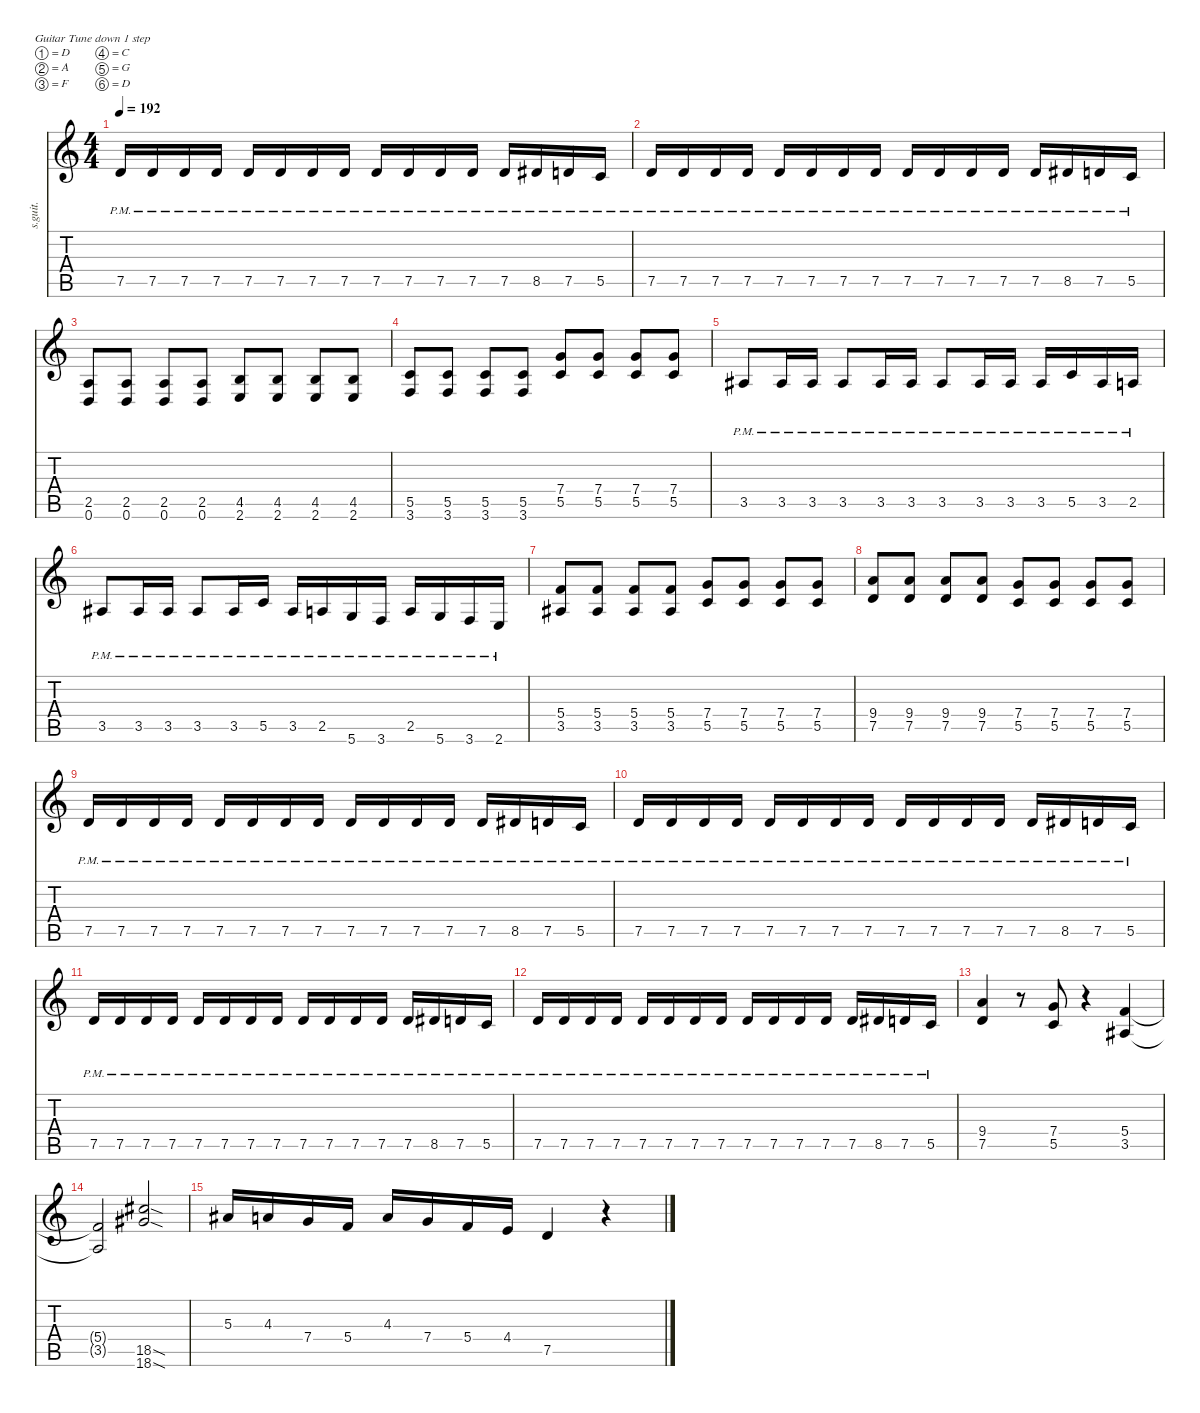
\defaultSystemsLayout 4
\hideDynamics
\bracketExtendMode nobrackets
\track ("Alexi Laiho" "s.guit.") {instrument distortionguitar}
\staff {score tabs}
\tuning (D4 A3 F3 C3 G2 D2)
\ts (4 4)
\tempo 192
\clef g2
\ks c
7.5{pm}.16{lyrics (0 "") lyrics (1 "") lyrics (2 "") lyrics (3 "") lyrics (4 "") dy f} 7.5{pm}.16{lyrics (0 "") lyrics (1 "") lyrics (2 "") lyrics (3 "") lyrics (4 "")} 7.5{pm}.16{lyrics (0 "") lyrics (1 "") lyrics (2 "") lyrics (3 "") lyrics (4 "")} 7.5{pm}.16{lyrics (0 "") lyrics (1 "") lyrics (2 "") lyrics (3 "") lyrics (4 "")} 7.5{pm}.16{lyrics (0 "") lyrics (1 "") lyrics (2 "") lyrics (3 "") lyrics (4 "")} 7.5{pm}.16{lyrics (0 "") lyrics (1 "") lyrics (2 "") lyrics (3 "") lyrics (4 "")} 7.5{pm}.16{lyrics (0 "") lyrics (1 "") lyrics (2 "") lyrics (3 "") lyrics (4 "")} 7.5{pm}.16{lyrics (0 "") lyrics (1 "") lyrics (2 "") lyrics (3 "") lyrics (4 "")} 7.5{pm}.16{lyrics (0 "") lyrics (1 "") lyrics (2 "") lyrics (3 "") lyrics (4 "")} 7.5{pm}.16{lyrics (0 "") lyrics (1 "") lyrics (2 "") lyrics (3 "") lyrics (4 "")} 7.5{pm}.16{lyrics (0 "") lyrics (1 "") lyrics (2 "") lyrics (3 "") lyrics (4 "")} 7.5{pm}.16{lyrics (0 "") lyrics (1 "") lyrics (2 "") lyrics (3 "") lyrics (4 "")} 7.5{pm}.16{lyrics (0 "") lyrics (1 "") lyrics (2 "") lyrics (3 "") lyrics (4 "")} 8.5{pm acc #}.16{lyrics (0 "") lyrics (1 "") lyrics (2 "") lyrics (3 "") lyrics (4 "")} 7.5{pm}.16{lyrics (0 "") lyrics (1 "") lyrics (2 "") lyrics (3 "") lyrics (4 "")} 5.5{pm}.16{lyrics (0 "") lyrics (1 "") lyrics (2 "") lyrics (3 "") lyrics (4 "")} |
7.5{pm}.16{lyrics (0 "") lyrics (1 "") lyrics (2 "") lyrics (3 "") lyrics (4 "")} 7.5{pm}.16{lyrics (0 "") lyrics (1 "") lyrics (2 "") lyrics (3 "") lyrics (4 "")} 7.5{pm}.16{lyrics (0 "") lyrics (1 "") lyrics (2 "") lyrics (3 "") lyrics (4 "")} 7.5{pm}.16{lyrics (0 "") lyrics (1 "") lyrics (2 "") lyrics (3 "") lyrics (4 "")} 7.5{pm}.16{lyrics (0 "") lyrics (1 "") lyrics (2 "") lyrics (3 "") lyrics (4 "")} 7.5{pm}.16{lyrics (0 "") lyrics (1 "") lyrics (2 "") lyrics (3 "") lyrics (4 "")} 7.5{pm}.16{lyrics (0 "") lyrics (1 "") lyrics (2 "") lyrics (3 "") lyrics (4 "")} 7.5{pm}.16{lyrics (0 "") lyrics (1 "") lyrics (2 "") lyrics (3 "") lyrics (4 "")} 7.5{pm}.16{lyrics (0 "") lyrics (1 "") lyrics (2 "") lyrics (3 "") lyrics (4 "")} 7.5{pm}.16{lyrics (0 "") lyrics (1 "") lyrics (2 "") lyrics (3 "") lyrics (4 "")} 7.5{pm}.16{lyrics (0 "") lyrics (1 "") lyrics (2 "") lyrics (3 "") lyrics (4 "")} 7.5{pm}.16{lyrics (0 "") lyrics (1 "") lyrics (2 "") lyrics (3 "") lyrics (4 "")} 7.5{pm}.16{lyrics (0 "") lyrics (1 "") lyrics (2 "") lyrics (3 "") lyrics (4 "")} 8.5{pm acc #}.16{lyrics (0 "") lyrics (1 "") lyrics (2 "") lyrics (3 "") lyrics (4 "")} 7.5{pm}.16{lyrics (0 "") lyrics (1 "") lyrics (2 "") lyrics (3 "") lyrics (4 "")} 5.5{pm}.16{lyrics (0 "") lyrics (1 "") lyrics (2 "") lyrics (3 "") lyrics (4 "")} |
(2.5 0.6).8{lyrics (0 "") lyrics (1 "") lyrics (2 "") lyrics (3 "") lyrics (4 "")} (2.5 0.6).8{lyrics (0 "") lyrics (1 "") lyrics (2 "") lyrics (3 "") lyrics (4 "")} (2.5 0.6).8{lyrics (0 "") lyrics (1 "") lyrics (2 "") lyrics (3 "") lyrics (4 "")} (2.5 0.6).8{lyrics (0 "") lyrics (1 "") lyrics (2 "") lyrics (3 "") lyrics (4 "")} (4.5 2.6).8{lyrics (0 "") lyrics (1 "") lyrics (2 "") lyrics (3 "") lyrics (4 "")} (4.5 2.6).8{lyrics (0 "") lyrics (1 "") lyrics (2 "") lyrics (3 "") lyrics (4 "")} (4.5 2.6).8{lyrics (0 "") lyrics (1 "") lyrics (2 "") lyrics (3 "") lyrics (4 "")} (4.5 2.6).8{lyrics (0 "") lyrics (1 "") lyrics (2 "") lyrics (3 "") lyrics (4 "")} |
(5.5 3.6).8{lyrics (0 "") lyrics (1 "") lyrics (2 "") lyrics (3 "") lyrics (4 "")} (5.5 3.6).8{lyrics (0 "") lyrics (1 "") lyrics (2 "") lyrics (3 "") lyrics (4 "")} (5.5 3.6).8{lyrics (0 "") lyrics (1 "") lyrics (2 "") lyrics (3 "") lyrics (4 "")} (5.5 3.6).8{lyrics (0 "") lyrics (1 "") lyrics (2 "") lyrics (3 "") lyrics (4 "")} (7.4 5.5).8{lyrics (0 "") lyrics (1 "") lyrics (2 "") lyrics (3 "") lyrics (4 "")} (7.4 5.5).8{lyrics (0 "") lyrics (1 "") lyrics (2 "") lyrics (3 "") lyrics (4 "")} (7.4 5.5).8{lyrics (0 "") lyrics (1 "") lyrics (2 "") lyrics (3 "") lyrics (4 "")} (7.4 5.5).8{lyrics (0 "") lyrics (1 "") lyrics (2 "") lyrics (3 "") lyrics (4 "")} |
3.5{pm acc #}.8{lyrics (0 "") lyrics (1 "") lyrics (2 "") lyrics (3 "") lyrics (4 "")} 3.5{pm acc #}.16{lyrics (0 "") lyrics (1 "") lyrics (2 "") lyrics (3 "") lyrics (4 "")} 3.5{pm acc #}.16{lyrics (0 "") lyrics (1 "") lyrics (2 "") lyrics (3 "") lyrics (4 "")} 3.5{pm acc #}.8{lyrics (0 "") lyrics (1 "") lyrics (2 "") lyrics (3 "") lyrics (4 "")} 3.5{pm acc #}.16{lyrics (0 "") lyrics (1 "") lyrics (2 "") lyrics (3 "") lyrics (4 "")} 3.5{pm acc #}.16{lyrics (0 "") lyrics (1 "") lyrics (2 "") lyrics (3 "") lyrics (4 "")} 3.5{pm acc #}.8{lyrics (0 "") lyrics (1 "") lyrics (2 "") lyrics (3 "") lyrics (4 "")} 3.5{pm acc #}.16{lyrics (0 "") lyrics (1 "") lyrics (2 "") lyrics (3 "") lyrics (4 "")} 3.5{pm acc #}.16{lyrics (0 "") lyrics (1 "") lyrics (2 "") lyrics (3 "") lyrics (4 "")} 3.5{pm acc #}.16{lyrics (0 "") lyrics (1 "") lyrics (2 "") lyrics (3 "") lyrics (4 "")} 5.5{pm}.16{lyrics (0 "") lyrics (1 "") lyrics (2 "") lyrics (3 "") lyrics (4 "")} 3.5{pm acc #}.16{lyrics (0 "") lyrics (1 "") lyrics (2 "") lyrics (3 "") lyrics (4 "")} 2.5{pm}.16{lyrics (0 "") lyrics (1 "") lyrics (2 "") lyrics (3 "") lyrics (4 "")} |
3.5{pm acc #}.8{lyrics (0 "") lyrics (1 "") lyrics (2 "") lyrics (3 "") lyrics (4 "")} 3.5{pm acc #}.16{lyrics (0 "") lyrics (1 "") lyrics (2 "") lyrics (3 "") lyrics (4 "")} 3.5{pm acc #}.16{lyrics (0 "") lyrics (1 "") lyrics (2 "") lyrics (3 "") lyrics (4 "")} 3.5{pm acc #}.8{lyrics (0 "") lyrics (1 "") lyrics (2 "") lyrics (3 "") lyrics (4 "")} 3.5{pm acc #}.16{lyrics (0 "") lyrics (1 "") lyrics (2 "") lyrics (3 "") lyrics (4 "")} 5.5{pm}.16{lyrics (0 "") lyrics (1 "") lyrics (2 "") lyrics (3 "") lyrics (4 "")} 3.5{pm acc #}.16{lyrics (0 "") lyrics (1 "") lyrics (2 "") lyrics (3 "") lyrics (4 "")} 2.5{pm}.16{lyrics (0 "") lyrics (1 "") lyrics (2 "") lyrics (3 "") lyrics (4 "")} 5.6{pm}.16{lyrics (0 "") lyrics (1 "") lyrics (2 "") lyrics (3 "") lyrics (4 "")} 3.6{pm}.16{lyrics (0 "") lyrics (1 "") lyrics (2 "") lyrics (3 "") lyrics (4 "")} 2.5{pm}.16{lyrics (0 "") lyrics (1 "") lyrics (2 "") lyrics (3 "") lyrics (4 "")} 5.6{pm}.16{lyrics (0 "") lyrics (1 "") lyrics (2 "") lyrics (3 "") lyrics (4 "")} 3.6{pm}.16{lyrics (0 "") lyrics (1 "") lyrics (2 "") lyrics (3 "") lyrics (4 "")} 2.6{pm}.16{lyrics (0 "") lyrics (1 "") lyrics (2 "") lyrics (3 "") lyrics (4 "")} |
(5.4 3.5{acc #}).8{lyrics (0 "") lyrics (1 "") lyrics (2 "") lyrics (3 "") lyrics (4 "")} (5.4 3.5{acc #}).8{lyrics (0 "") lyrics (1 "") lyrics (2 "") lyrics (3 "") lyrics (4 "")} (5.4 3.5{acc #}).8{lyrics (0 "") lyrics (1 "") lyrics (2 "") lyrics (3 "") lyrics (4 "")} (5.4 3.5{acc #}).8{lyrics (0 "") lyrics (1 "") lyrics (2 "") lyrics (3 "") lyrics (4 "")} (7.4 5.5).8{lyrics (0 "") lyrics (1 "") lyrics (2 "") lyrics (3 "") lyrics (4 "")} (7.4 5.5).8{lyrics (0 "") lyrics (1 "") lyrics (2 "") lyrics (3 "") lyrics (4 "")} (7.4 5.5).8{lyrics (0 "") lyrics (1 "") lyrics (2 "") lyrics (3 "") lyrics (4 "")} (7.4 5.5).8{lyrics (0 "") lyrics (1 "") lyrics (2 "") lyrics (3 "") lyrics (4 "")} |
(9.4 7.5).8{lyrics (0 "") lyrics (1 "") lyrics (2 "") lyrics (3 "") lyrics (4 "")} (9.4 7.5).8{lyrics (0 "") lyrics (1 "") lyrics (2 "") lyrics (3 "") lyrics (4 "")} (9.4 7.5).8{lyrics (0 "") lyrics (1 "") lyrics (2 "") lyrics (3 "") lyrics (4 "")} (9.4 7.5).8{lyrics (0 "") lyrics (1 "") lyrics (2 "") lyrics (3 "") lyrics (4 "")} (7.4 5.5).8{lyrics (0 "") lyrics (1 "") lyrics (2 "") lyrics (3 "") lyrics (4 "")} (7.4 5.5).8{lyrics (0 "") lyrics (1 "") lyrics (2 "") lyrics (3 "") lyrics (4 "")} (7.4 5.5).8{lyrics (0 "") lyrics (1 "") lyrics (2 "") lyrics (3 "") lyrics (4 "")} (7.4 5.5).8{lyrics (0 "") lyrics (1 "") lyrics (2 "") lyrics (3 "") lyrics (4 "")} |
7.5{pm}.16{lyrics (0 "") lyrics (1 "") lyrics (2 "") lyrics (3 "") lyrics (4 "")} 7.5{pm}.16{lyrics (0 "") lyrics (1 "") lyrics (2 "") lyrics (3 "") lyrics (4 "")} 7.5{pm}.16{lyrics (0 "") lyrics (1 "") lyrics (2 "") lyrics (3 "") lyrics (4 "")} 7.5{pm}.16{lyrics (0 "") lyrics (1 "") lyrics (2 "") lyrics (3 "") lyrics (4 "")} 7.5{pm}.16{lyrics (0 "") lyrics (1 "") lyrics (2 "") lyrics (3 "") lyrics (4 "")} 7.5{pm}.16{lyrics (0 "") lyrics (1 "") lyrics (2 "") lyrics (3 "") lyrics (4 "")} 7.5{pm}.16{lyrics (0 "") lyrics (1 "") lyrics (2 "") lyrics (3 "") lyrics (4 "")} 7.5{pm}.16{lyrics (0 "") lyrics (1 "") lyrics (2 "") lyrics (3 "") lyrics (4 "")} 7.5{pm}.16{lyrics (0 "") lyrics (1 "") lyrics (2 "") lyrics (3 "") lyrics (4 "")} 7.5{pm}.16{lyrics (0 "") lyrics (1 "") lyrics (2 "") lyrics (3 "") lyrics (4 "")} 7.5{pm}.16{lyrics (0 "") lyrics (1 "") lyrics (2 "") lyrics (3 "") lyrics (4 "")} 7.5{pm}.16{lyrics (0 "") lyrics (1 "") lyrics (2 "") lyrics (3 "") lyrics (4 "")} 7.5{pm}.16{lyrics (0 "") lyrics (1 "") lyrics (2 "") lyrics (3 "") lyrics (4 "")} 8.5{pm acc #}.16{lyrics (0 "") lyrics (1 "") lyrics (2 "") lyrics (3 "") lyrics (4 "")} 7.5{pm}.16{lyrics (0 "") lyrics (1 "") lyrics (2 "") lyrics (3 "") lyrics (4 "")} 5.5{pm}.16{lyrics (0 "") lyrics (1 "") lyrics (2 "") lyrics (3 "") lyrics (4 "")} |
7.5{pm}.16{lyrics (0 "") lyrics (1 "") lyrics (2 "") lyrics (3 "") lyrics (4 "")} 7.5{pm}.16{lyrics (0 "") lyrics (1 "") lyrics (2 "") lyrics (3 "") lyrics (4 "")} 7.5{pm}.16{lyrics (0 "") lyrics (1 "") lyrics (2 "") lyrics (3 "") lyrics (4 "")} 7.5{pm}.16{lyrics (0 "") lyrics (1 "") lyrics (2 "") lyrics (3 "") lyrics (4 "")} 7.5{pm}.16{lyrics (0 "") lyrics (1 "") lyrics (2 "") lyrics (3 "") lyrics (4 "")} 7.5{pm}.16{lyrics (0 "") lyrics (1 "") lyrics (2 "") lyrics (3 "") lyrics (4 "")} 7.5{pm}.16{lyrics (0 "") lyrics (1 "") lyrics (2 "") lyrics (3 "") lyrics (4 "")} 7.5{pm}.16{lyrics (0 "") lyrics (1 "") lyrics (2 "") lyrics (3 "") lyrics (4 "")} 7.5{pm}.16{lyrics (0 "") lyrics (1 "") lyrics (2 "") lyrics (3 "") lyrics (4 "")} 7.5{pm}.16{lyrics (0 "") lyrics (1 "") lyrics (2 "") lyrics (3 "") lyrics (4 "")} 7.5{pm}.16{lyrics (0 "") lyrics (1 "") lyrics (2 "") lyrics (3 "") lyrics (4 "")} 7.5{pm}.16{lyrics (0 "") lyrics (1 "") lyrics (2 "") lyrics (3 "") lyrics (4 "")} 7.5{pm}.16{lyrics (0 "") lyrics (1 "") lyrics (2 "") lyrics (3 "") lyrics (4 "")} 8.5{pm acc #}.16{lyrics (0 "") lyrics (1 "") lyrics (2 "") lyrics (3 "") lyrics (4 "")} 7.5{pm}.16{lyrics (0 "") lyrics (1 "") lyrics (2 "") lyrics (3 "") lyrics (4 "")} 5.5{pm}.16{lyrics (0 "") lyrics (1 "") lyrics (2 "") lyrics (3 "") lyrics (4 "")} |
7.5{pm}.16{lyrics (0 "") lyrics (1 "") lyrics (2 "") lyrics (3 "") lyrics (4 "")} 7.5{pm}.16{lyrics (0 "") lyrics (1 "") lyrics (2 "") lyrics (3 "") lyrics (4 "")} 7.5{pm}.16{lyrics (0 "") lyrics (1 "") lyrics (2 "") lyrics (3 "") lyrics (4 "")} 7.5{pm}.16{lyrics (0 "") lyrics (1 "") lyrics (2 "") lyrics (3 "") lyrics (4 "")} 7.5{pm}.16{lyrics (0 "") lyrics (1 "") lyrics (2 "") lyrics (3 "") lyrics (4 "")} 7.5{pm}.16{lyrics (0 "") lyrics (1 "") lyrics (2 "") lyrics (3 "") lyrics (4 "")} 7.5{pm}.16{lyrics (0 "") lyrics (1 "") lyrics (2 "") lyrics (3 "") lyrics (4 "")} 7.5{pm}.16{lyrics (0 "") lyrics (1 "") lyrics (2 "") lyrics (3 "") lyrics (4 "")} 7.5{pm}.16{lyrics (0 "") lyrics (1 "") lyrics (2 "") lyrics (3 "") lyrics (4 "")} 7.5{pm}.16{lyrics (0 "") lyrics (1 "") lyrics (2 "") lyrics (3 "") lyrics (4 "")} 7.5{pm}.16{lyrics (0 "") lyrics (1 "") lyrics (2 "") lyrics (3 "") lyrics (4 "")} 7.5{pm}.16{lyrics (0 "") lyrics (1 "") lyrics (2 "") lyrics (3 "") lyrics (4 "")} 7.5{pm}.16{lyrics (0 "") lyrics (1 "") lyrics (2 "") lyrics (3 "") lyrics (4 "")} 8.5{pm acc #}.16{lyrics (0 "") lyrics (1 "") lyrics (2 "") lyrics (3 "") lyrics (4 "")} 7.5{pm}.16{lyrics (0 "") lyrics (1 "") lyrics (2 "") lyrics (3 "") lyrics (4 "")} 5.5{pm}.16{lyrics (0 "") lyrics (1 "") lyrics (2 "") lyrics (3 "") lyrics (4 "")} |
7.5{pm}.16{lyrics (0 "") lyrics (1 "") lyrics (2 "") lyrics (3 "") lyrics (4 "")} 7.5{pm}.16{lyrics (0 "") lyrics (1 "") lyrics (2 "") lyrics (3 "") lyrics (4 "")} 7.5{pm}.16{lyrics (0 "") lyrics (1 "") lyrics (2 "") lyrics (3 "") lyrics (4 "")} 7.5{pm}.16{lyrics (0 "") lyrics (1 "") lyrics (2 "") lyrics (3 "") lyrics (4 "")} 7.5{pm}.16{lyrics (0 "") lyrics (1 "") lyrics (2 "") lyrics (3 "") lyrics (4 "")} 7.5{pm}.16{lyrics (0 "") lyrics (1 "") lyrics (2 "") lyrics (3 "") lyrics (4 "")} 7.5{pm}.16{lyrics (0 "") lyrics (1 "") lyrics (2 "") lyrics (3 "") lyrics (4 "")} 7.5{pm}.16{lyrics (0 "") lyrics (1 "") lyrics (2 "") lyrics (3 "") lyrics (4 "")} 7.5{pm}.16{lyrics (0 "") lyrics (1 "") lyrics (2 "") lyrics (3 "") lyrics (4 "")} 7.5{pm}.16{lyrics (0 "") lyrics (1 "") lyrics (2 "") lyrics (3 "") lyrics (4 "")} 7.5{pm}.16{lyrics (0 "") lyrics (1 "") lyrics (2 "") lyrics (3 "") lyrics (4 "")} 7.5{pm}.16{lyrics (0 "") lyrics (1 "") lyrics (2 "") lyrics (3 "") lyrics (4 "")} 7.5{pm}.16{lyrics (0 "") lyrics (1 "") lyrics (2 "") lyrics (3 "") lyrics (4 "")} 8.5{pm acc #}.16{lyrics (0 "") lyrics (1 "") lyrics (2 "") lyrics (3 "") lyrics (4 "")} 7.5{pm}.16{lyrics (0 "") lyrics (1 "") lyrics (2 "") lyrics (3 "") lyrics (4 "")} 5.5{pm}.16{lyrics (0 "") lyrics (1 "") lyrics (2 "") lyrics (3 "") lyrics (4 "")} |
(9.4 7.5).4{lyrics (0 "") lyrics (1 "") lyrics (2 "") lyrics (3 "") lyrics (4 "")} r.8 (7.4 5.5).8{lyrics (0 "") lyrics (1 "") lyrics (2 "") lyrics (3 "") lyrics (4 "")} r.4 (5.4 3.5{acc #}).4{lyrics (0 "") lyrics (1 "") lyrics (2 "") lyrics (3 "") lyrics (4 "")} |
(5.4{t} 3.5{t acc #}).2{lyrics (0 "") lyrics (1 "") lyrics (2 "") lyrics (3 "") lyrics (4 "")} (18.5{sod acc #} 18.6{sod acc #}).2{lyrics (0 "") lyrics (1 "") lyrics (2 "") lyrics (3 "") lyrics (4 "")} |
5.3{acc #}.16{lyrics (0 "") lyrics (1 "") lyrics (2 "") lyrics (3 "") lyrics (4 "")} 4.3.16{lyrics (0 "") lyrics (1 "") lyrics (2 "") lyrics (3 "") lyrics (4 "")} 7.4.16{lyrics (0 "") lyrics (1 "") lyrics (2 "") lyrics (3 "") lyrics (4 "")} 5.4.16{lyrics (0 "") lyrics (1 "") lyrics (2 "") lyrics (3 "") lyrics (4 "")} 4.3.16{lyrics (0 "") lyrics (1 "") lyrics (2 "") lyrics (3 "") lyrics (4 "")} 7.4.16{lyrics (0 "") lyrics (1 "") lyrics (2 "") lyrics (3 "") lyrics (4 "")} 5.4.16{lyrics (0 "") lyrics (1 "") lyrics (2 "") lyrics (3 "") lyrics (4 "")} 4.4.16{lyrics (0 "") lyrics (1 "") lyrics (2 "") lyrics (3 "") lyrics (4 "")} 7.5.4{lyrics (0 "") lyrics (1 "") lyrics (2 "") lyrics (3 "") lyrics (4 "")} r.4
